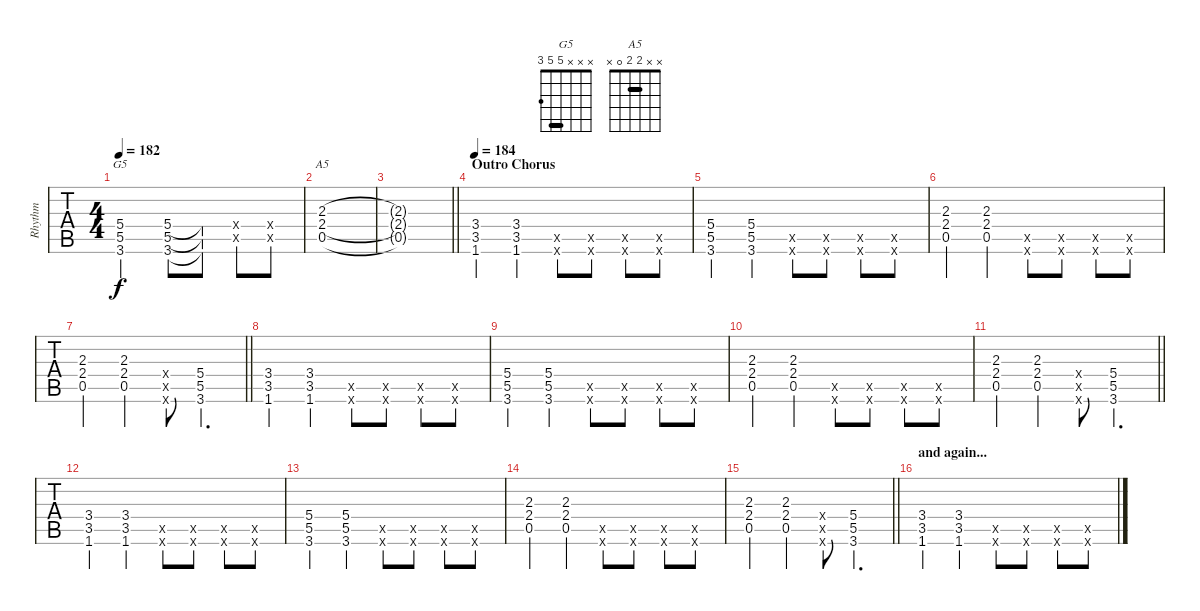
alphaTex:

\track ("Rhythm" "Rhythm") {instrument overdrivenguitar}
\staff {tabs}
\tuning (E4 B3 G3 D3 A2 E2) {hide}
\chord ("G5" x x x 5 5 3) {barre 5}
\chord ("A5" x x 2 2 0 x) {barre 2}
\ts (4 4)
\tempo 182
\clef g2
\ks c
(5.4 5.5 3.6).2{ch "G5" dy f} (5.4 5.5 3.6).8 (5.4{t} 5.5{t} 3.6{t}).8 (0.4{x} 0.5{x}).8 (2.4{x} 0.5{x}).8 |
(2.3 2.4 0.5).1{ch "A5"} |
\barLineRight lightlight
(2.3{t} 2.4{t} 0.5{t}).1 |
\section ("" "Outro Chorus")
\tempo 184
(3.4 3.5 1.6).4 (3.4 3.5 1.6).4 (0.5{x} 1.6{x}).8 (0.5{x} 1.6{x}).8 (0.5{x} 0.6{x}).8 (0.5{x} 0.6{x}).8 |
(5.4 5.5 3.6).4 (5.4 5.5 3.6).4 (0.5{x} 1.6{x}).8 (0.5{x} 1.6{x}).8 (0.5{x} 0.6{x}).8 (0.5{x} 0.6{x}).8 |
(2.3 2.4 0.5).4 (2.3 2.4 0.5).4 (0.5{x} 1.6{x}).8 (0.5{x} 1.6{x}).8 (0.5{x} 0.6{x}).8 (0.5{x} 0.6{x}).8 |
\barLineRight lightlight
(2.3 2.4 0.5).4 (2.3 2.4 0.5).4 (0.4{x} 0.5{x} 1.6{x}).8 (5.4 5.5 3.6).4{d} |
(3.4 3.5 1.6).4 (3.4 3.5 1.6).4 (0.5{x} 1.6{x}).8 (0.5{x} 1.6{x}).8 (0.5{x} 0.6{x}).8 (0.5{x} 0.6{x}).8 |
(5.4 5.5 3.6).4 (5.4 5.5 3.6).4 (0.5{x} 1.6{x}).8 (0.5{x} 1.6{x}).8 (0.5{x} 0.6{x}).8 (0.5{x} 0.6{x}).8 |
(2.3 2.4 0.5).4 (2.3 2.4 0.5).4 (0.5{x} 1.6{x}).8 (0.5{x} 1.6{x}).8 (0.5{x} 0.6{x}).8 (0.5{x} 0.6{x}).8 |
\barLineRight lightlight
(2.3 2.4 0.5).4 (2.3 2.4 0.5).4 (0.4{x} 0.5{x} 1.6{x}).8 (5.4 5.5 3.6).4{d} |
(3.4 3.5 1.6).4 (3.4 3.5 1.6).4 (0.5{x} 1.6{x}).8 (0.5{x} 1.6{x}).8 (0.5{x} 0.6{x}).8 (0.5{x} 0.6{x}).8 |
(5.4 5.5 3.6).4 (5.4 5.5 3.6).4 (0.5{x} 1.6{x}).8 (0.5{x} 1.6{x}).8 (0.5{x} 0.6{x}).8 (0.5{x} 0.6{x}).8 |
(2.3 2.4 0.5).4 (2.3 2.4 0.5).4 (0.5{x} 1.6{x}).8 (0.5{x} 1.6{x}).8 (0.5{x} 0.6{x}).8 (0.5{x} 0.6{x}).8 |
\barLineRight lightlight
(2.3 2.4 0.5).4 (2.3 2.4 0.5).4 (0.4{x} 0.5{x} 1.6{x}).8 (5.4 5.5 3.6).4{d} |
\section ("" "and again...")
(3.4 3.5 1.6).4 (3.4 3.5 1.6).4 (0.5{x} 1.6{x}).8 (0.5{x} 1.6{x}).8 (0.5{x} 0.6{x}).8 (0.5{x} 0.6{x}).8
